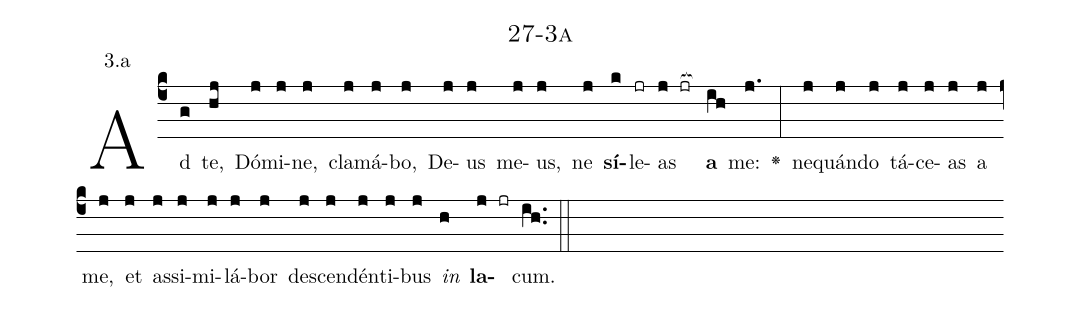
name: 27-3a;
annotation: 3.a;
%%
(c4)Ad(g) te,(hj) Dó(j)mi(j)ne,(j) cla(j)má(j)bo,(j) De(j)us(j) me(j)us,(j) ne(j) <b>sí</b>(k)le(jr)as(j jr[ocb:1{]) <b>a</b>(ih[ocb:0}]) me:(j.) <v>\greheightstar</v>(:) ne(j)quán(j)do(j) tá(j)ce(j)as(j) a(j) me,(j) et(j) as(j)si(j)mi(j)lá(j)bor(j) de(j)scen(j)dén(j)ti(j)bus(j) <i>in</i>(h) <b>la</b>(j jr)cum.(ih..) (::)


%E(j) u(j) o(j) u(h) a(j) e.(ih..) (::)
